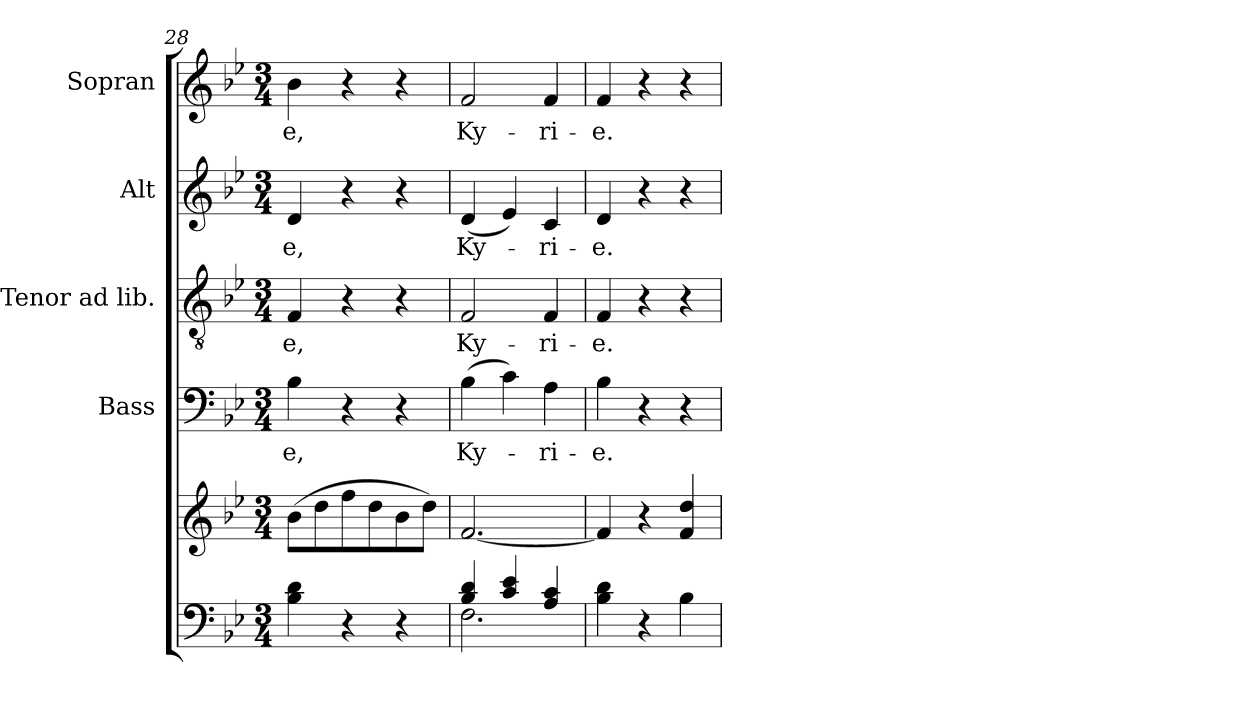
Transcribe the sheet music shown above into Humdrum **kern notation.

**kern	**kern	**kern	**text	**kern	**text	**kern	**text	**kern	**text
*part5	*part5	*part4	*part4	*part3	*part3	*part2	*part2	*part1	*part1
*staff6	*staff5	*staff4	*staff4	*staff3	*staff3	*staff2	*staff2	*staff1	*staff1
*	*	*I"Bass	*	*I"Tenor ad lib.	*	*I"Alt	*	*I"Sopran	*
*	*	*I'B.	*	*I'T.	*	*I'A.	*	*I'S.	*
*clefF4	*clefG2	*clefF4	*	*clefGv2	*	*clefG2	*	*clefG2	*
*k[b-e-]	*k[b-e-]	*k[b-e-]	*	*k[b-e-]	*	*k[b-e-]	*	*k[b-e-]	*
*B-:	*B-:	*B-:	*	*B-:	*	*B-:	*	*B-:	*
*M3/4	*M3/4	*M3/4	*	*M3/4	*	*M3/4	*	*M3/4	*
=28	=28	=28	=28	=28	=28	=28	=28	=28	=28
!	!	!	!LO:LY:b	!	!LO:LY:b	!	!LO:LY:b	!	!LO:LY:b
4B-\ 4d\	(>8b-\L	4B-\	-e,	4F/	-e,	4d/	-e,	4b-\	-e,
.	8dd\	.	.	.	.	.	.	.	.
4r	8ff\	4r	.	4r	.	4r	.	4r	.
.	8dd\	.	.	.	.	.	.	.	.
4r	8b-\	4r	.	4r	.	4r	.	4r	.
.	8dd\J)	.	.	.	.	.	.	.	.
=29	=29	=29	=29	=29	=29	=29	=29	=29	=29
*^	*	*	*	*	*	*	*	*	*
!	!	!	!	!LO:LY:b	!	!LO:LY:b	!	!LO:LY:b	!	!LO:LY:b
4B-/ 4d/	2.F\	[2.f/	(>4B-\	Ky-	2F/	Ky-	(<4d/	Ky-	2f/	Ky-
4c/ 4e-/	.	.	4c\)	.	.	.	4e-/)	.	.	.
!	!	!	!	!LO:LY:b	!	!LO:LY:b	!	!LO:LY:b	!	!LO:LY:b
4A/ 4c/	.	.	4A\	-ri-	4F/	-ri-	4c/	-ri-	4f/	-ri-
*v	*v	*	*	*	*	*	*	*	*	*
=30	=30	=30	=30	=30	=30	=30	=30	=30	=30
!	!	!	!LO:LY:b	!	!LO:LY:b	!	!LO:LY:b	!	!LO:LY:b
4B-\ 4d\	4f/]	4B-\	-e.	4F/	-e.	4d/	-e.	4f/	-e.
4r	4r	4r	.	4r	.	4r	.	4r	.
4B-\	4f/ 4dd/	4r	.	4r	.	4r	.	4r	.
=	=	=	=	=	=	=	=	=	=
*-	*-	*-	*-	*-	*-	*-	*-	*-	*-
